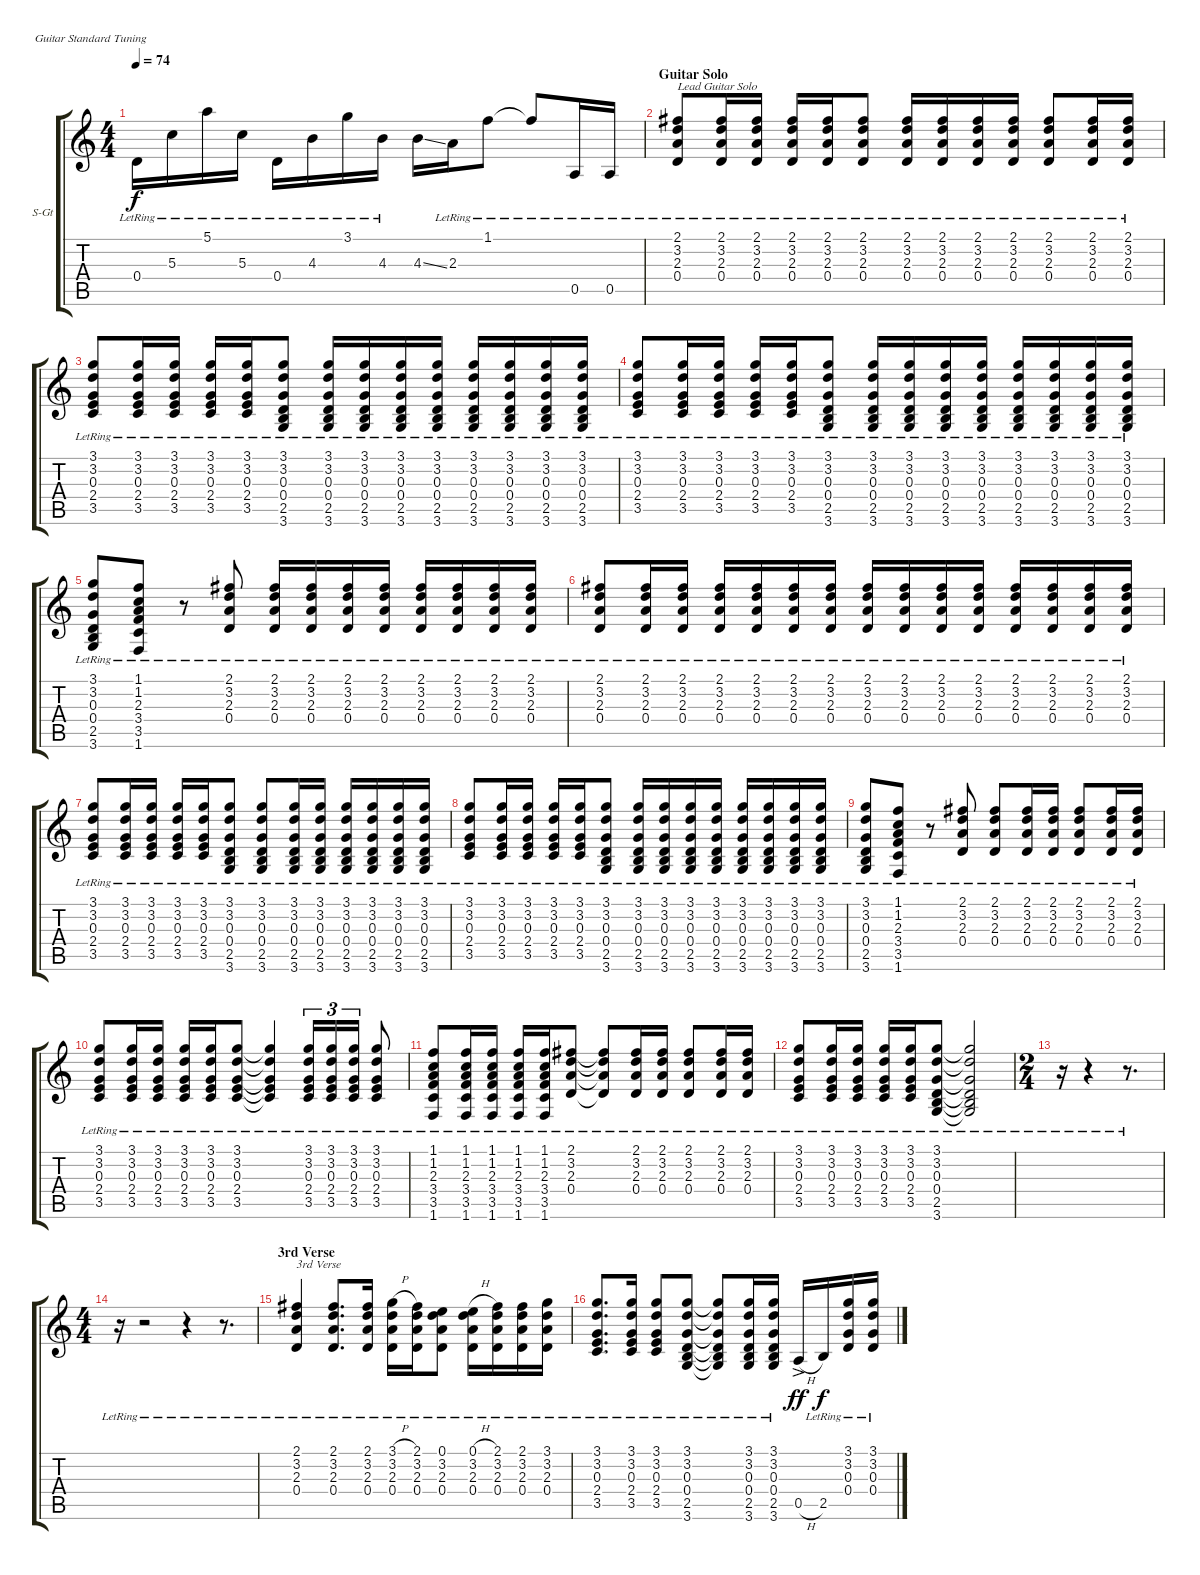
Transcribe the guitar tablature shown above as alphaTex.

\bracketExtendMode groupsimilarinstruments
\firstSystemTrackNameOrientation horizontal
\otherSystemsTrackNameOrientation horizontal
\track ("12 String Acoustic" "S-Gt") {instrument acousticguitarsteel}
\staff {score tabs}
\tuning (E4 B3 G3 D3 A2 E2)
\ts (4 4)
\tempo 74
\clef g2
\ks c
0.4{lr}.16{dy f} 5.3{lr}.16 5.1{lr}.16 5.3{lr}.16 0.4{lr}.16 4.3{lr}.16 3.1{lr}.16 4.3{lr}.16 4.3{ss}.16 2.3{lr}.16 1.1{lr}.8 1.1{lr t}.8 0.5{lr}.16 0.5{lr}.16 |
\section ("" "Guitar Solo")
(2.1{lr} 3.2{lr} 2.3{lr} 0.4{lr}).8{txt "Lead Guitar Solo"} (2.1{lr} 3.2{lr} 2.3{lr} 0.4{lr}).16 (2.1{lr} 3.2{lr} 2.3{lr} 0.4{lr}).16 (2.1{lr} 3.2{lr} 2.3{lr} 0.4{lr}).16 (2.1{lr} 3.2{lr} 2.3{lr} 0.4{lr}).16 (2.1{lr} 3.2{lr} 2.3{lr} 0.4{lr}).8 (2.1{lr} 3.2{lr} 2.3{lr} 0.4{lr}).16 (2.1{lr} 3.2{lr} 2.3{lr} 0.4{lr}).16 (2.1{lr} 3.2{lr} 2.3{lr} 0.4{lr}).16 (2.1{lr} 3.2{lr} 2.3{lr} 0.4{lr}).16 (2.1{lr} 3.2{lr} 2.3{lr} 0.4{lr}).8 (2.1{lr} 3.2{lr} 2.3{lr} 0.4{lr}).16 (2.1{lr} 3.2{lr} 2.3{lr} 0.4{lr}).16 |
(3.1{lr} 3.2{lr} 0.3{lr} 2.4{lr} 3.5{lr}).8 (3.1{lr} 3.2{lr} 0.3{lr} 2.4{lr} 3.5{lr}).16 (3.1{lr} 3.2{lr} 0.3{lr} 2.4{lr} 3.5{lr}).16 (3.1{lr} 3.2{lr} 0.3{lr} 2.4{lr} 3.5{lr}).16 (3.1{lr} 3.2{lr} 0.3{lr} 2.4{lr} 3.5{lr}).16 (3.1{lr} 3.2{lr} 0.3{lr} 0.4{lr} 2.5{lr} 3.6{lr}).8 (3.1{lr} 3.2{lr} 0.3{lr} 0.4{lr} 2.5{lr} 3.6{lr}).16 (3.1{lr} 3.2{lr} 0.3{lr} 0.4{lr} 2.5{lr} 3.6{lr}).16 (3.1{lr} 3.2{lr} 0.3{lr} 0.4{lr} 2.5{lr} 3.6{lr}).16 (3.1{lr} 3.2{lr} 0.3{lr} 0.4{lr} 2.5{lr} 3.6{lr}).16 (3.1{lr} 3.2{lr} 0.3{lr} 0.4{lr} 2.5{lr} 3.6{lr}).16 (3.1{lr} 3.2{lr} 0.3{lr} 0.4{lr} 2.5{lr} 3.6{lr}).16 (3.1{lr} 3.2{lr} 0.3{lr} 0.4{lr} 2.5{lr} 3.6{lr}).16 (3.1{lr} 3.2{lr} 0.3{lr} 0.4{lr} 2.5{lr} 3.6{lr}).16 |
(3.1{lr} 3.2{lr} 0.3{lr} 2.4{lr} 3.5{lr}).8 (3.1{lr} 3.2{lr} 0.3{lr} 2.4{lr} 3.5{lr}).16 (3.1{lr} 3.2{lr} 0.3{lr} 2.4{lr} 3.5{lr}).16 (3.1{lr} 3.2{lr} 0.3{lr} 2.4{lr} 3.5{lr}).16 (3.1{lr} 3.2{lr} 0.3{lr} 2.4{lr} 3.5{lr}).16 (3.1{lr} 3.2{lr} 0.3{lr} 0.4{lr} 2.5{lr} 3.6{lr}).8 (3.1{lr} 3.2{lr} 0.3{lr} 0.4{lr} 2.5{lr} 3.6{lr}).16 (3.1{lr} 3.2{lr} 0.3{lr} 0.4{lr} 2.5{lr} 3.6{lr}).16 (3.1{lr} 3.2{lr} 0.3{lr} 0.4{lr} 2.5{lr} 3.6{lr}).16 (3.1{lr} 3.2{lr} 0.3{lr} 0.4{lr} 2.5{lr} 3.6{lr}).16 (3.1{lr} 3.2{lr} 0.3{lr} 0.4{lr} 2.5{lr} 3.6{lr}).16 (3.1{lr} 3.2{lr} 0.3{lr} 0.4{lr} 2.5{lr} 3.6{lr}).16 (3.1{lr} 3.2{lr} 0.3{lr} 0.4{lr} 2.5{lr} 3.6{lr}).16 (3.1{lr} 3.2{lr} 0.3{lr} 0.4{lr} 2.5{lr} 3.6{lr}).16 |
(3.1{lr} 3.2{lr} 0.3{lr} 0.4{lr} 2.5{lr} 3.6{lr}).8 (1.1{lr} 1.2{lr} 2.3{lr} 3.4{lr} 3.5{lr} 1.6{lr}).8 r.8 (2.1{lr} 3.2{lr} 2.3{lr} 0.4{lr}).8 (2.1{lr} 3.2{lr} 2.3{lr} 0.4{lr}).16 (2.1{lr} 3.2{lr} 2.3{lr} 0.4{lr}).16 (2.1{lr} 3.2{lr} 2.3{lr} 0.4{lr}).16 (2.1{lr} 3.2{lr} 2.3{lr} 0.4{lr}).16 (2.1{lr} 3.2{lr} 2.3{lr} 0.4{lr}).16 (2.1{lr} 3.2{lr} 2.3{lr} 0.4{lr}).16 (2.1{lr} 3.2{lr} 2.3{lr} 0.4{lr}).16 (2.1{lr} 3.2{lr} 2.3{lr} 0.4{lr}).16 |
(2.1{lr} 3.2{lr} 2.3{lr} 0.4{lr}).8 (2.1{lr} 3.2{lr} 2.3{lr} 0.4{lr}).16 (2.1{lr} 3.2{lr} 2.3{lr} 0.4{lr}).16 (2.1{lr} 3.2{lr} 2.3{lr} 0.4{lr}).16 (2.1{lr} 3.2{lr} 2.3{lr} 0.4{lr}).16 (2.1{lr} 3.2{lr} 2.3{lr} 0.4{lr}).16 (2.1{lr} 3.2{lr} 2.3{lr} 0.4{lr}).16 (2.1{lr} 3.2{lr} 2.3{lr} 0.4{lr}).16 (2.1{lr} 3.2{lr} 2.3{lr} 0.4{lr}).16 (2.1{lr} 3.2{lr} 2.3{lr} 0.4{lr}).16 (2.1{lr} 3.2{lr} 2.3{lr} 0.4{lr}).16 (2.1{lr} 3.2{lr} 2.3{lr} 0.4{lr}).16 (2.1{lr} 3.2{lr} 2.3{lr} 0.4{lr}).16 (2.1{lr} 3.2{lr} 2.3{lr} 0.4{lr}).16 (2.1{lr} 3.2{lr} 2.3{lr} 0.4{lr}).16 |
(3.1{lr} 3.2{lr} 0.3{lr} 2.4{lr} 3.5{lr}).8 (3.1{lr} 3.2{lr} 0.3{lr} 2.4{lr} 3.5{lr}).16 (3.1{lr} 3.2{lr} 0.3{lr} 2.4{lr} 3.5{lr}).16 (3.1{lr} 3.2{lr} 0.3{lr} 2.4{lr} 3.5{lr}).16 (3.1{lr} 3.2{lr} 0.3{lr} 2.4{lr} 3.5{lr}).16 (3.1{lr} 3.2{lr} 0.3{lr} 0.4{lr} 2.5{lr} 3.6{lr}).8 (3.1{lr} 3.2{lr} 0.3{lr} 0.4{lr} 2.5{lr} 3.6{lr}).8 (3.1{lr} 3.2{lr} 0.3{lr} 0.4{lr} 2.5{lr} 3.6{lr}).16 (3.1{lr} 3.2{lr} 0.3{lr} 0.4{lr} 2.5{lr} 3.6{lr}).16 (3.1{lr} 3.2{lr} 0.3{lr} 0.4{lr} 2.5{lr} 3.6{lr}).16 (3.1{lr} 3.2{lr} 0.3{lr} 0.4{lr} 2.5{lr} 3.6{lr}).16 (3.1{lr} 3.2{lr} 0.3{lr} 0.4{lr} 2.5{lr} 3.6{lr}).16 (3.1{lr} 3.2{lr} 0.3{lr} 0.4{lr} 2.5{lr} 3.6{lr}).16 |
(3.1{lr} 3.2{lr} 0.3{lr} 2.4{lr} 3.5{lr}).8 (3.1{lr} 3.2{lr} 0.3{lr} 2.4{lr} 3.5{lr}).16 (3.1{lr} 3.2{lr} 0.3{lr} 2.4{lr} 3.5{lr}).16 (3.1{lr} 3.2{lr} 0.3{lr} 2.4{lr} 3.5{lr}).16 (3.1{lr} 3.2{lr} 0.3{lr} 2.4{lr} 3.5{lr}).16 (3.1{lr} 3.2{lr} 0.3{lr} 0.4{lr} 2.5{lr} 3.6{lr}).8 (3.1{lr} 3.2{lr} 0.3{lr} 0.4{lr} 2.5{lr} 3.6{lr}).16 (3.1{lr} 3.2{lr} 0.3{lr} 0.4{lr} 2.5{lr} 3.6{lr}).16 (3.1{lr} 3.2{lr} 0.3{lr} 0.4{lr} 2.5{lr} 3.6{lr}).16 (3.1{lr} 3.2{lr} 0.3{lr} 0.4{lr} 2.5{lr} 3.6{lr}).16 (3.1{lr} 3.2{lr} 0.3{lr} 0.4{lr} 2.5{lr} 3.6{lr}).16 (3.1{lr} 3.2{lr} 0.3{lr} 0.4{lr} 2.5{lr} 3.6{lr}).16 (3.1{lr} 3.2{lr} 0.3{lr} 0.4{lr} 2.5{lr} 3.6{lr}).16 (3.1{lr} 3.2{lr} 0.3{lr} 0.4{lr} 2.5{lr} 3.6{lr}).16 |
(3.1{lr} 3.2{lr} 0.3{lr} 0.4{lr} 2.5{lr} 3.6{lr}).8 (1.1{lr} 1.2{lr} 2.3{lr} 3.4{lr} 3.5{lr} 1.6{lr}).8 r.8 (2.1{lr} 3.2{lr} 2.3{lr} 0.4{lr}).8 (2.1{lr} 3.2{lr} 2.3{lr} 0.4{lr}).8 (2.1{lr} 3.2{lr} 2.3{lr} 0.4{lr}).16 (2.1{lr} 3.2{lr} 2.3{lr} 0.4{lr}).16 (2.1{lr} 3.2{lr} 2.3{lr} 0.4{lr}).8 (2.1{lr} 3.2{lr} 2.3{lr} 0.4{lr}).16 (2.1{lr} 3.2{lr} 2.3{lr} 0.4{lr}).16 |
(3.1{lr} 3.2{lr} 0.3{lr} 2.4{lr} 3.5{lr}).8 (3.1{lr} 3.2{lr} 0.3{lr} 2.4{lr} 3.5{lr}).16 (3.1{lr} 3.2{lr} 0.3{lr} 2.4{lr} 3.5{lr}).16 (3.1{lr} 3.2{lr} 0.3{lr} 2.4{lr} 3.5{lr}).16 (3.1{lr} 3.2{lr} 0.3{lr} 2.4{lr} 3.5{lr}).16 (3.1{lr} 3.2{lr} 0.3{lr} 2.4{lr} 3.5{lr}).8 (3.1{lr t} 3.2{lr t} 0.3{lr t} 2.4{lr t} 3.5{lr t}).4 (3.1{lr} 3.2{lr} 0.3{lr} 2.4{lr} 3.5{lr}).16{tu (3 2)} (3.1{lr} 3.2{lr} 0.3{lr} 2.4{lr} 3.5{lr}).16{tu (3 2)} (3.1{lr} 3.2{lr} 0.3{lr} 2.4{lr} 3.5{lr}).16{tu (3 2)} (3.1{lr} 3.2{lr} 0.3{lr} 2.4{lr} 3.5{lr}).8 |
(1.1{lr} 1.2{lr} 2.3{lr} 3.4{lr} 3.5{lr} 1.6{lr}).8 (1.1{lr} 1.2{lr} 2.3{lr} 3.4{lr} 3.5{lr} 1.6{lr}).16 (1.1{lr} 1.2{lr} 2.3{lr} 3.4{lr} 3.5{lr} 1.6{lr}).16 (1.1{lr} 1.2{lr} 2.3{lr} 3.4{lr} 3.5{lr} 1.6{lr}).16 (1.1{lr} 1.2{lr} 2.3{lr} 3.4{lr} 3.5{lr} 1.6{lr}).16 (2.1{lr} 3.2{lr} 2.3{lr} 0.4{lr}).8 (2.1{lr t} 3.2{lr t} 2.3{lr t} 0.4{lr t}).8 (2.1{lr} 3.2{lr} 2.3{lr} 0.4{lr}).16 (2.1{lr} 3.2{lr} 2.3{lr} 0.4{lr}).16 (2.1{lr} 3.2{lr} 2.3{lr} 0.4{lr}).8 (2.1{lr} 3.2{lr} 2.3{lr} 0.4{lr}).16 (2.1{lr} 3.2{lr} 2.3{lr} 0.4{lr}).16 |
(3.1{lr} 3.2{lr} 0.3{lr} 2.4{lr} 3.5{lr}).8 (3.1{lr} 3.2{lr} 0.3{lr} 2.4{lr} 3.5{lr}).16 (3.1{lr} 3.2{lr} 0.3{lr} 2.4{lr} 3.5{lr}).16 (3.1{lr} 3.2{lr} 0.3{lr} 2.4{lr} 3.5{lr}).16 (3.1{lr} 3.2{lr} 0.3{lr} 2.4{lr} 3.5{lr}).16 (3.1{lr} 3.2{lr} 0.3{lr} 0.4{lr} 2.5{lr} 3.6{lr}).8 (3.1{lr t} 3.2{lr t} 0.3{lr t} 0.4{lr t} 2.5{lr t} 3.6{lr t}).2 |
\ts (2 4)
r.16 r.4 r.8{d} |
\ts (4 4)
r.16 r.2 r.4 r.8{d} |
\section ("" "3rd Verse")
(2.1{lr} 3.2{lr} 2.3{lr} 0.4{lr}).4{txt "3rd Verse"} (2.1{lr} 3.2{lr} 2.3{lr} 0.4{lr}).8{d} (2.1{lr} 3.2{lr} 2.3{lr} 0.4{lr}).16 (3.1{h} 3.2{lr} 2.3{lr} 0.4{lr}).16 (2.1{lr} 3.2{lr} 2.3{lr} 0.4{lr}).16 (0.1{lr} 3.2{lr} 2.3{lr} 0.4{lr}).8 (0.1{h} 3.2{lr} 2.3{lr} 0.4{lr}).16 (2.1{lr} 3.2{lr} 2.3{lr} 0.4{lr}).16 (2.1{lr} 3.2{lr} 2.3{lr} 0.4{lr}).16 (3.1{lr} 3.2{lr} 2.3{lr} 0.4{lr}).16 |
(3.1{lr} 3.2{lr} 0.3{lr} 2.4{lr} 3.5{lr}).8{d} (3.1{lr} 3.2{lr} 0.3{lr} 2.4{lr} 3.5{lr}).16 (3.1{lr} 3.2{lr} 0.3{lr} 2.4{lr} 3.5{lr}).8 (3.1{lr} 3.2{lr} 0.3{lr} 0.4{lr} 2.5{lr} 3.6{lr}).8 (3.1{lr t} 3.2{lr t} 0.3{lr t} 0.4{lr t} 2.5{lr t} 3.6{lr t}).8 (3.1{lr} 3.2{lr} 0.3{lr} 0.4{lr} 2.5{lr} 3.6{lr}).16 (3.1{lr} 3.2{lr} 0.3{lr} 0.4{lr} 2.5{lr} 3.6{lr}).16 0.5{h ac}.16{dy ff} 2.5{lr}.16{dy f} (3.1{lr} 3.2{lr} 0.3{lr} 0.4{lr}).16 (3.1{lr} 3.2{lr} 0.3{lr} 0.4{lr}).16
